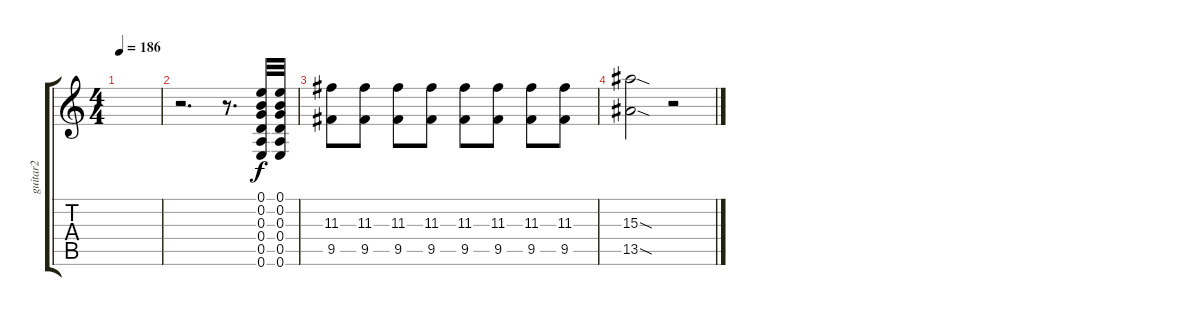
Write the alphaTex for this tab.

\track ("guitar2" "guitar2") {instrument overdrivenguitar}
\staff {score tabs}
\tuning (E4 B3 G3 D3 A2 E2) {hide}
\ts (4 4)
\tempo 186
\clef g2
\ks c
|
r.2{d} r.8{d} (0.1 0.2 0.3 0.4 0.5 0.6).32 (0.1 0.2 0.3 0.4 0.5 0.6).32 |
(11.3 9.5).8 (11.3 9.5).8 (11.3 9.5).8 (11.3 9.5).8 (11.3 9.5).8 (11.3 9.5).8 (11.3 9.5).8 (11.3 9.5).8 |
(15.3{sod} 13.5{sod}).2 r.2
